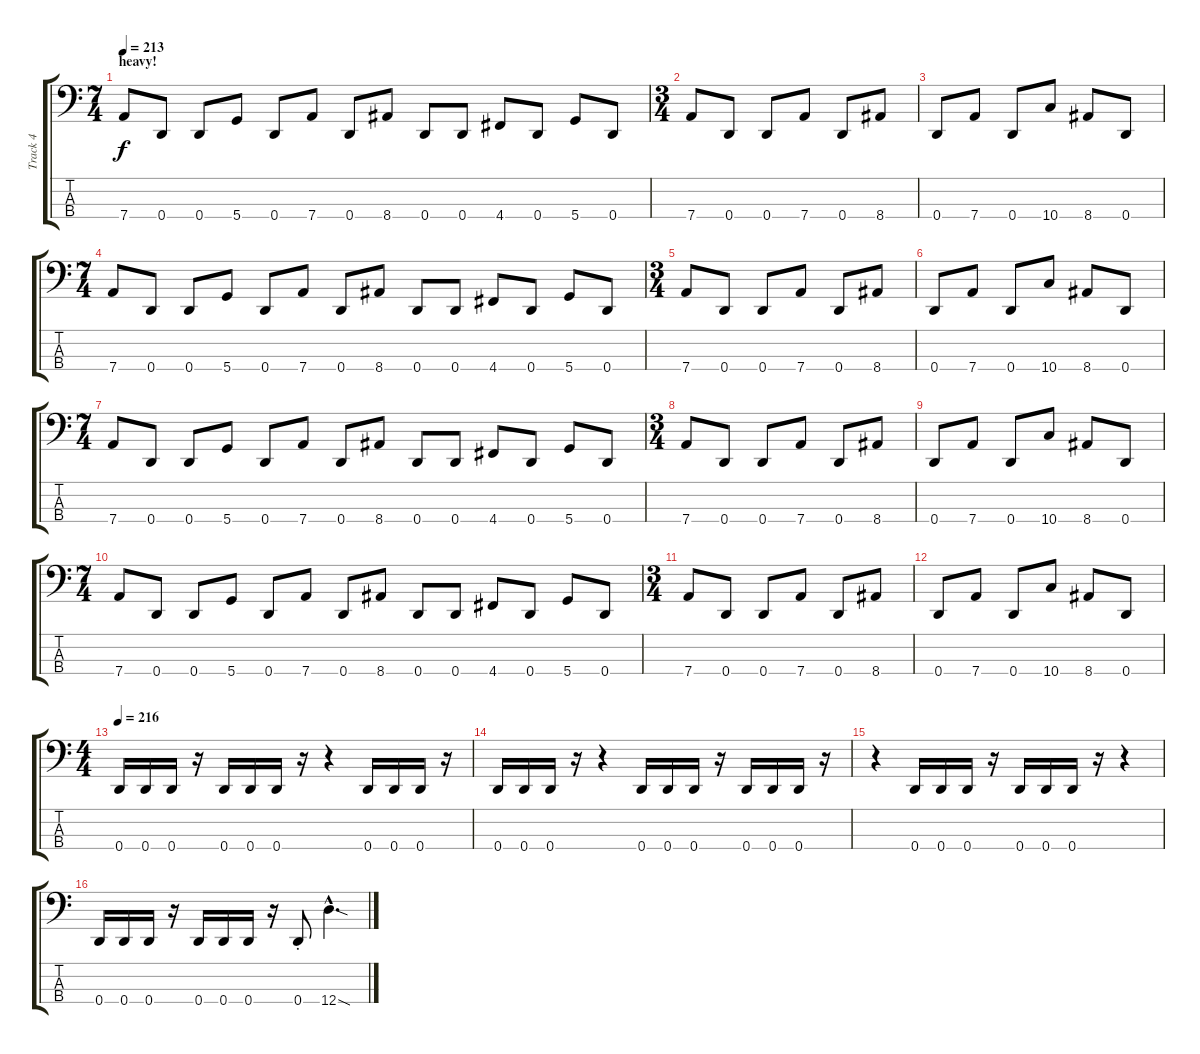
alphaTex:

\track ("Track 4" "Track 4") {instrument electricbasspick}
\staff {score tabs}
\tuning (G2 D2 A1 D1) {hide}
\ts (7 4)
\section ("" "heavy!")
\tempo 213
\clef f4
\ks c
7.4.8{dy f} 0.4.8 0.4.8 5.4.8 0.4.8 7.4.8 0.4.8 8.4.8 0.4.8 0.4.8 4.4.8 0.4.8 5.4.8 0.4.8 |
\ts (3 4)
7.4.8 0.4.8 0.4.8 7.4.8 0.4.8 8.4.8 |
0.4.8 7.4.8 0.4.8 10.4.8 8.4.8 0.4.8 |
\ts (7 4)
7.4.8 0.4.8 0.4.8 5.4.8 0.4.8 7.4.8 0.4.8 8.4.8 0.4.8 0.4.8 4.4.8 0.4.8 5.4.8 0.4.8 |
\ts (3 4)
7.4.8 0.4.8 0.4.8 7.4.8 0.4.8 8.4.8 |
0.4.8 7.4.8 0.4.8 10.4.8 8.4.8 0.4.8 |
\ts (7 4)
7.4.8 0.4.8 0.4.8 5.4.8 0.4.8 7.4.8 0.4.8 8.4.8 0.4.8 0.4.8 4.4.8 0.4.8 5.4.8 0.4.8 |
\ts (3 4)
7.4.8 0.4.8 0.4.8 7.4.8 0.4.8 8.4.8 |
0.4.8 7.4.8 0.4.8 10.4.8 8.4.8 0.4.8 |
\ts (7 4)
7.4.8 0.4.8 0.4.8 5.4.8 0.4.8 7.4.8 0.4.8 8.4.8 0.4.8 0.4.8 4.4.8 0.4.8 5.4.8 0.4.8 |
\ts (3 4)
7.4.8 0.4.8 0.4.8 7.4.8 0.4.8 8.4.8 |
0.4.8 7.4.8 0.4.8 10.4.8 8.4.8 0.4.8 |
\ts (4 4)
\tempo 216
0.4.16 0.4.16 0.4.16 r.16 0.4.16 0.4.16 0.4.16 r.16 r.4 0.4.16 0.4.16 0.4.16 r.16 |
0.4.16 0.4.16 0.4.16 r.16 r.4 0.4.16 0.4.16 0.4.16 r.16 0.4.16 0.4.16 0.4.16 r.16 |
r.4 0.4.16 0.4.16 0.4.16 r.16 0.4.16 0.4.16 0.4.16 r.16 r.4 |
0.4.16 0.4.16 0.4.16 r.16 0.4.16 0.4.16 0.4.16 r.16 0.4{st}.8 12.4{sod hac}.4{d}
